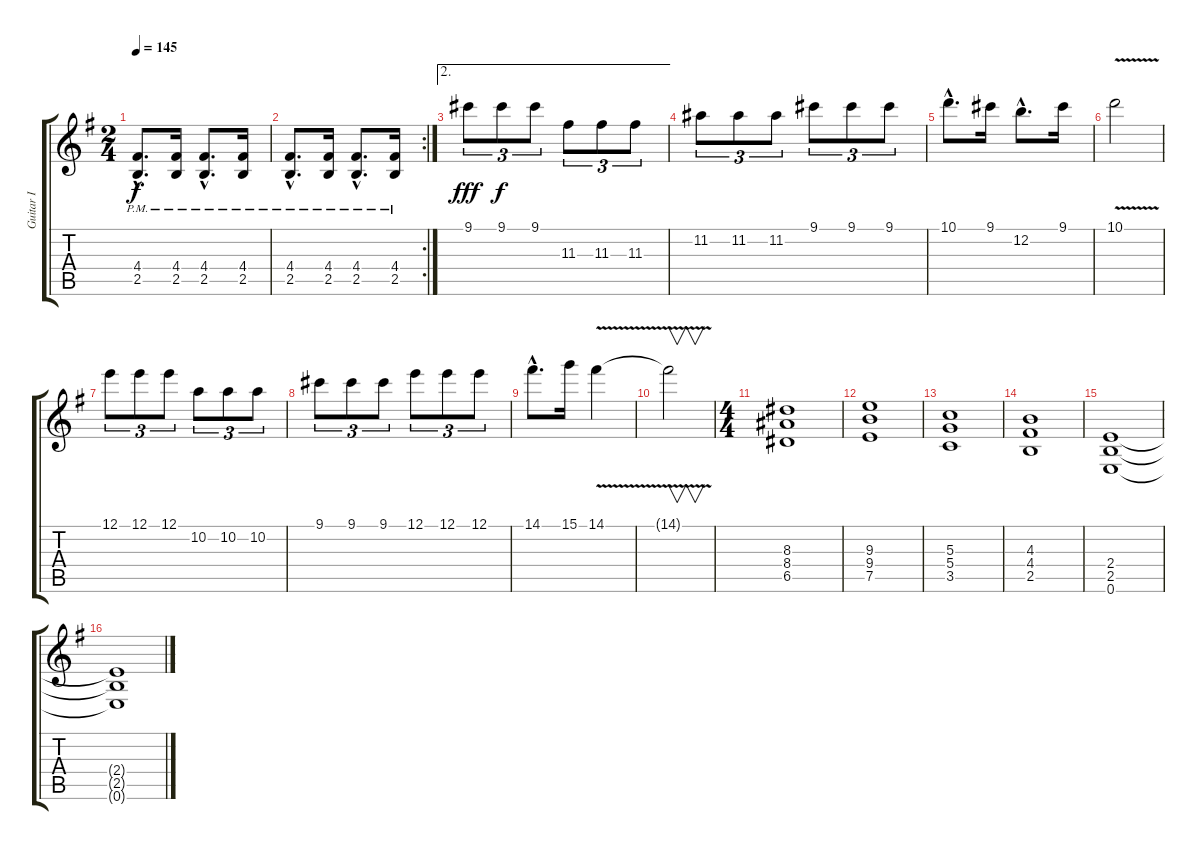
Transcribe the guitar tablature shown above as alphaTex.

\track ("Guitar I" "Guitar I") {instrument distortionguitar}
\staff {score tabs}
\tuning (E4 B3 G3 D3 A2 E2) {hide}
\ts (2 4)
\tempo 145
\clef g2
\ks eminor
(4.4{hac pm} 2.5{hac pm}).8{d dy f} (4.4{pm} 2.5{pm}).16 (4.4{hac pm} 2.5{hac pm}).8{d} (4.4{pm} 2.5{pm}).16 |
\rc 2
(4.4{hac pm} 2.5{hac pm}).8{d} (4.4{pm} 2.5{pm}).16 (4.4{hac pm} 2.5{hac pm}).8{d} (4.4{pm} 2.5{pm}).16 |
\ae 2
9.1.8{tu (3 2) dy fff} 9.1.8{tu (3 2) dy f} 9.1.8{tu (3 2)} 11.3.8{tu (3 2)} 11.3.8{tu (3 2)} 11.3.8{tu (3 2)} |
11.2.8{tu (3 2)} 11.2.8{tu (3 2)} 11.2.8{tu (3 2)} 9.1.8{tu (3 2)} 9.1.8{tu (3 2)} 9.1.8{tu (3 2)} |
10.1{hac}.8{d} 9.1.16 12.2{hac}.8{d} 9.1.16 |
10.1{v}.2 |
12.1.8{tu (3 2)} 12.1.8{tu (3 2)} 12.1.8{tu (3 2)} 10.2.8{tu (3 2)} 10.2.8{tu (3 2)} 10.2.8{tu (3 2)} |
9.1.8{tu (3 2)} 9.1.8{tu (3 2)} 9.1.8{tu (3 2)} 12.1.8{tu (3 2)} 12.1.8{tu (3 2)} 12.1.8{tu (3 2)} |
14.1{hac}.8{d} 15.1.16 14.1{v}.4 |
14.1{t}.2{v} |
\ts (4 4)
(8.3 8.4 6.5).1 |
(9.3 9.4 7.5).1 |
(5.3 5.4 3.5).1 |
(4.3 4.4 2.5).1 |
(2.4 2.5 0.6).1 |
(2.4{t} 2.5{t} 0.6{t}).1
